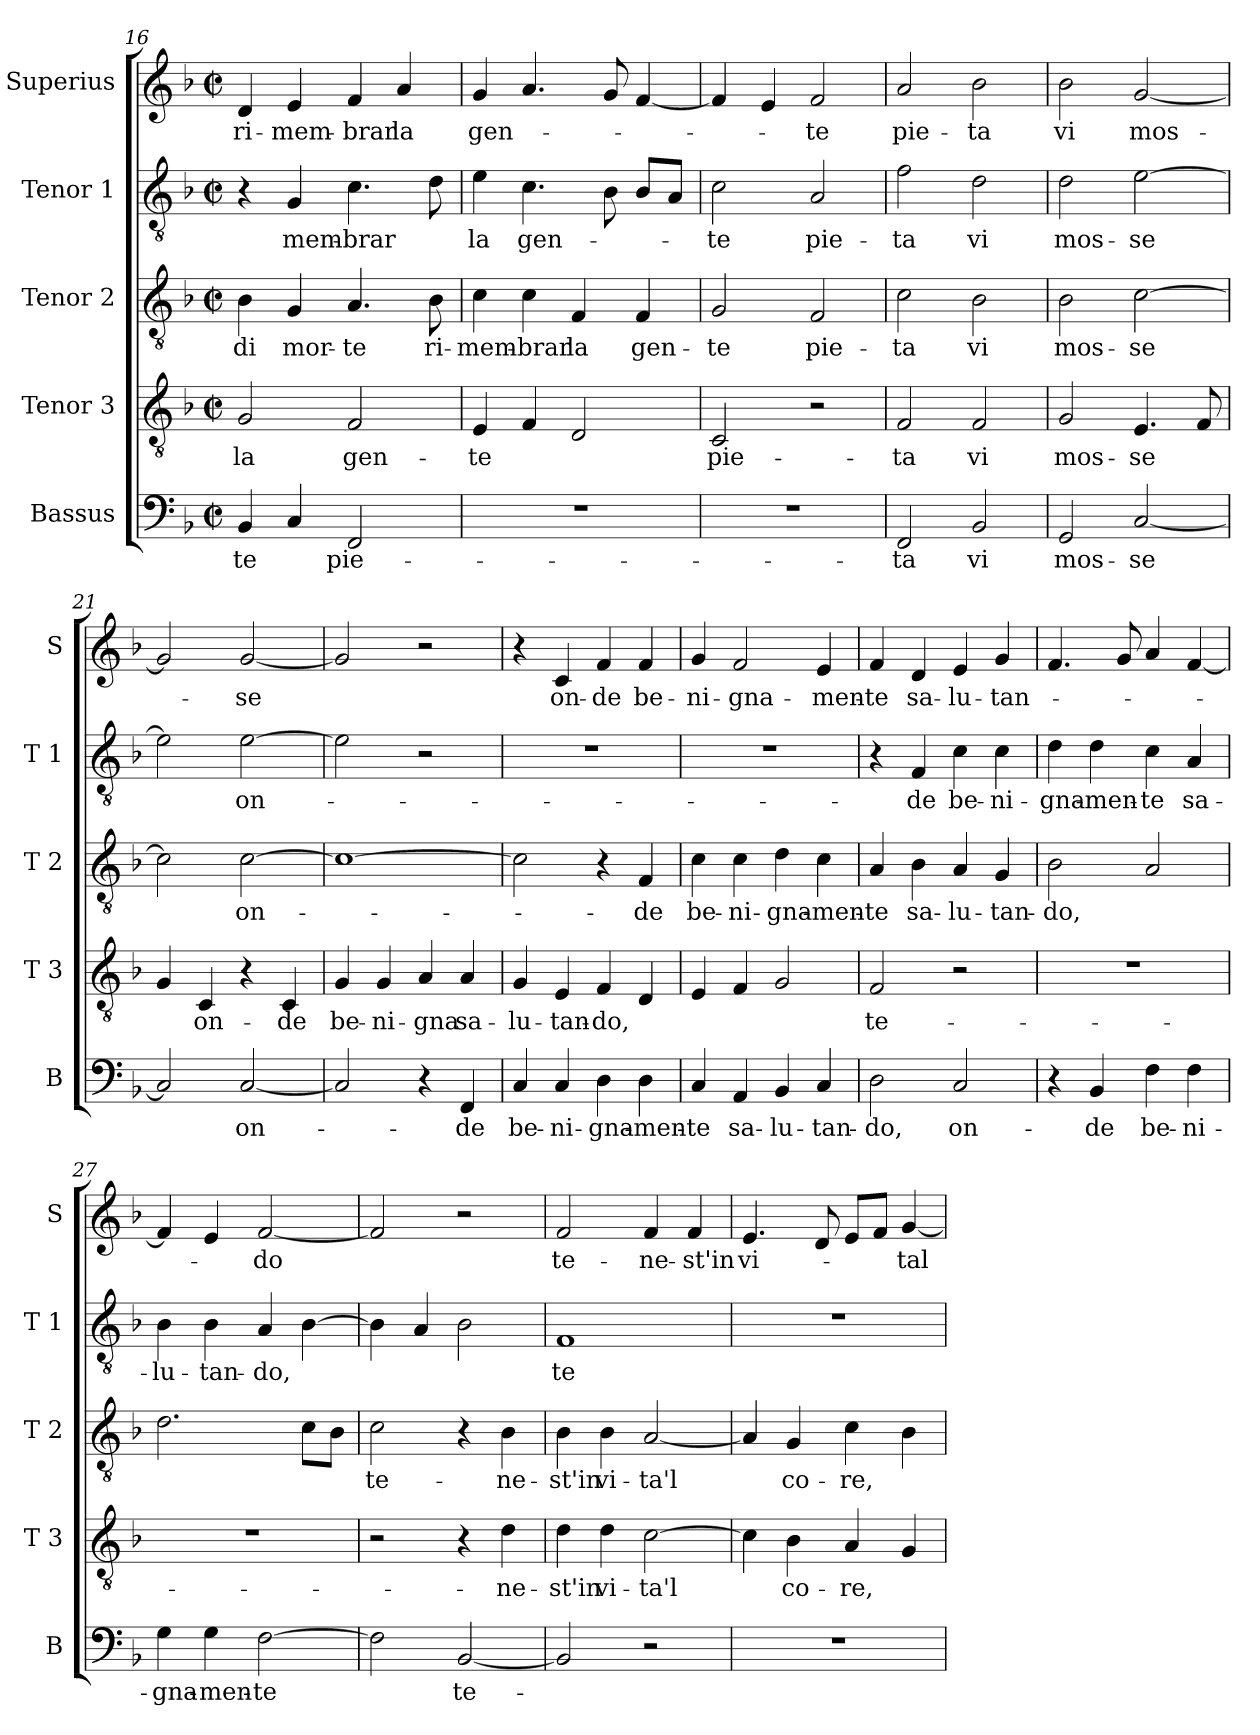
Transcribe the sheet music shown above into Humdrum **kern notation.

**kern	**text	**kern	**text	**kern	**text	**kern	**text	**kern	**text
*part5	*part5	*part4	*part4	*part3	*part3	*part2	*part2	*part1	*part1
*staff5	*staff5	*staff4	*staff4	*staff3	*staff3	*staff2	*staff2	*staff1	*staff1
*I"Bassus	*	*I"Tenor 3	*	*I"Tenor 2	*	*I"Tenor 1	*	*I"Superius	*
*I'B	*	*I'T 3	*	*I'T 2	*	*I'T 1	*	*I'S	*
*clefF4	*	*clefGv2	*	*clefGv2	*	*clefGv2	*	*clefG2	*
*k[b-]	*	*k[b-]	*	*k[b-]	*	*k[b-]	*	*k[b-]	*
*F:	*	*F:	*	*F:	*	*F:	*	*F:	*
*M2/2	*	*M2/2	*	*M2/2	*	*M2/2	*	*M2/2	*
*met(c|)	*	*met(c|)	*	*met(c|)	*	*met(c|)	*	*met(c|)	*
=16	=16	=16	=16	=16	=16	=16	=16	=16	=16
!	!LO:LY:b	!	!LO:LY:b	!	!LO:LY:b	!	!	!	!LO:LY:b
4BB-/	-te	2G/	la	4B-\	di	4r	.	4d/	ri-
!	!	!	!	!	!LO:LY:b	!	!LO:LY:b	!	!LO:LY:b
4C/	.	.	.	4G/	mor-	4G/	-mem-	4e/	-mem-
!	!LO:LY:b	!	!LO:LY:b	!	!LO:LY:b	!	!LO:LY:b	!	!LO:LY:b
2FF/	pie-	2F/	gen-	4.A/	-te	4.c\	-brar	4f/	-brar
!	!	!	!	!	!	!	!	!	!LO:LY:b
.	.	.	.	.	.	.	.	4a/	la
!	!	!	!	!	!LO:LY:b	!	!	!	!
.	.	.	.	8B-\	ri-	8d\	.	.	.
=17	=17	=17	=17	=17	=17	=17	=17	=17	=17
!	!	!	!LO:LY:b	!	!LO:LY:b	!	!LO:LY:b	!	!LO:LY:b
1r	.	4E/	-te	4c\	-mem-	4e\	la	4g/	gen-
!	!	!	!	!	!LO:LY:b	!	!LO:LY:b	!	!
.	.	4F/	.	4c\	-brar	4.c\	gen-	4.a/	.
!	!	!	!	!	!LO:LY:b	!	!	!	!
.	.	2D/	.	4F/	la	.	.	.	.
.	.	.	.	.	.	8B-\	.	8g/	.
!	!	!	!	!	!LO:LY:b	!	!	!	!
.	.	.	.	4F/	gen-	8B-/L	.	[4f/	.
.	.	.	.	.	.	8A/J	.	.	.
=18	=18	=18	=18	=18	=18	=18	=18	=18	=18
!	!	!	!LO:LY:b	!	!LO:LY:b	!	!LO:LY:b	!	!
1r	.	2C/	pie-	2G/	-te	2c\	-te	4f/]	.
.	.	.	.	.	.	.	.	4e/	.
!	!	!	!	!	!LO:LY:b	!	!LO:LY:b	!	!LO:LY:b
.	.	2r	.	2F/	pie-	2A/	pie-	2f/	-te
!!LO:LB:g=z
=19	=19	=19	=19	=19	=19	=19	=19	=19	=19
!	!LO:LY:b	!	!LO:LY:b	!	!LO:LY:b	!	!LO:LY:b	!	!LO:LY:b
2FF/	-ta	2F/	-ta	2c\	-ta	2f\	-ta	2a/	pie-
!	!LO:LY:b	!	!LO:LY:b	!	!LO:LY:b	!	!LO:LY:b	!	!LO:LY:b
2BB-/	vi	2F/	vi	2B-\	vi	2d\	vi	2b-\	-ta
=20	=20	=20	=20	=20	=20	=20	=20	=20	=20
!	!LO:LY:b	!	!LO:LY:b	!	!LO:LY:b	!	!LO:LY:b	!	!LO:LY:b
2GG/	mos-	2G/	mos-	2B-\	mos-	2d\	mos-	2b-\	vi
!	!LO:LY:b	!	!LO:LY:b	!	!LO:LY:b	!	!LO:LY:b	!	!LO:LY:b
[2C/	-se	4.E/	-se	[2c\	-se	[2e\	-se	[2g/	mos-
.	.	8F/	.	.	.	.	.	.	.
=21	=21	=21	=21	=21	=21	=21	=21	=21	=21
2C/]	.	4G/	.	2c\]	.	2e\]	.	2g/]	.
!	!	!	!LO:LY:b	!	!	!	!	!	!
.	.	4C/	on-	.	.	.	.	.	.
!	!LO:LY:b	!	!	!	!LO:LY:b	!	!LO:LY:b	!	!LO:LY:b
[2C/	on-	4r	.	[2c\	on-	[2e\	on-	[2g/	-se
!	!	!	!LO:LY:b	!	!	!	!	!	!
.	.	4C/	-de	.	.	.	.	.	.
=22	=22	=22	=22	=22	=22	=22	=22	=22	=22
!	!	!	!LO:LY:b	!	!	!	!	!	!
2C/]	.	4G/	be-	1c_	.	2e\]	.	2g/]	.
!	!	!	!LO:LY:b	!	!	!	!	!	!
.	.	4G/	-ni-	.	.	.	.	.	.
!	!	!	!LO:LY:b	!	!	!	!	!	!
4r	.	4A/	-gna	.	.	2r	.	2r	.
!	!LO:LY:b	!	!LO:LY:b	!	!	!	!	!	!
4FF/	-de	4A/	sa-	.	.	.	.	.	.
=23	=23	=23	=23	=23	=23	=23	=23	=23	=23
!	!LO:LY:b	!	!LO:LY:b	!	!	!	!	!	!
4C/	be-	4G/	-lu-	2c\]	.	1r	.	4r	.
!	!LO:LY:b	!	!LO:LY:b	!	!	!	!	!	!LO:LY:b
4C/	-ni-	4E/	-tan-	.	.	.	.	4c/	on-
!	!LO:LY:b	!	!LO:LY:b	!	!	!	!	!	!LO:LY:b
4D\	-gna-	4F/	-do,	4r	.	.	.	4f/	-de
!	!LO:LY:b	!	!	!	!LO:LY:b	!	!	!	!LO:LY:b
4D\	-men-	4D/	.	4F/	-de	.	.	4f/	be-
=24	=24	=24	=24	=24	=24	=24	=24	=24	=24
!	!LO:LY:b	!	!	!	!LO:LY:b	!	!	!	!LO:LY:b
4C/	-te	4E/	.	4c\	be-	1r	.	4g/	-ni-
!	!LO:LY:b	!	!	!	!LO:LY:b	!	!	!	!LO:LY:b
4AA/	sa-	4F/	.	4c\	-ni-	.	.	2f/	-gna-
!	!LO:LY:b	!	!	!	!LO:LY:b	!	!	!	!
4BB-/	-lu-	2G/	.	4d\	-gna-	.	.	.	.
!	!LO:LY:b	!	!	!	!LO:LY:b	!	!	!	!LO:LY:b
4C/	-tan-	.	.	4c\	-men-	.	.	4e/	-men-
!!LO:LB:g=z
=25	=25	=25	=25	=25	=25	=25	=25	=25	=25
!	!LO:LY:b	!	!LO:LY:b	!	!LO:LY:b	!	!	!	!LO:LY:b
2D\	-do,	2F/	te-	4A/	-te	4r	.	4f/	-te
!	!	!	!	!	!LO:LY:b	!	!LO:LY:b	!	!LO:LY:b
.	.	.	.	4B-\	sa-	4F/	-de	4d/	sa-
!	!LO:LY:b	!	!	!	!LO:LY:b	!	!LO:LY:b	!	!LO:LY:b
2C/	on-	2r	.	4A/	-lu-	4c\	be-	4e/	-lu-
!	!	!	!	!	!LO:LY:b	!	!LO:LY:b	!	!LO:LY:b
.	.	.	.	4G/	-tan-	4c\	-ni-	4g/	-tan-
=26	=26	=26	=26	=26	=26	=26	=26	=26	=26
!	!	!	!	!	!LO:LY:b	!	!LO:LY:b	!	!
4r	.	1r	.	2B-\	-do,	4d\	-gna-	4.f/	.
!	!LO:LY:b	!	!	!	!	!	!LO:LY:b	!	!
4BB-/	-de	.	.	.	.	4d\	-men-	.	.
.	.	.	.	.	.	.	.	8g/	.
!	!LO:LY:b	!	!	!	!	!	!LO:LY:b	!	!
4F\	be-	.	.	2A/	.	4c\	-te	4a/	.
!	!LO:LY:b	!	!	!	!	!	!LO:LY:b	!	!
4F\	-ni-	.	.	.	.	4A/	sa-	[4f/	.
=27	=27	=27	=27	=27	=27	=27	=27	=27	=27
!	!LO:LY:b	!	!	!	!	!	!LO:LY:b	!	!
4G\	-gna-	1r	.	2.d\	.	4B-\	-lu-	4f/]	.
!	!LO:LY:b	!	!	!	!	!	!LO:LY:b	!	!
4G\	-men-	.	.	.	.	4B-\	-tan-	4e/	.
!	!LO:LY:b	!	!	!	!	!	!LO:LY:b	!	!LO:LY:b
[2F\	-te	.	.	.	.	4A/	-do,	[2f/	-do
.	.	.	.	8c\L	.	[4B-\	.	.	.
.	.	.	.	8B-\J	.	.	.	.	.
=28	=28	=28	=28	=28	=28	=28	=28	=28	=28
!	!	!	!	!	!LO:LY:b	!	!	!	!
2F\]	.	2r	.	2c\	te-	4B-\]	.	2f/]	.
.	.	.	.	.	.	4A/	.	.	.
!	!LO:LY:b	!	!	!	!	!	!	!	!
[2BB-/	te-	4r	.	4r	.	2B-\	.	2r	.
!	!	!	!LO:LY:b	!	!LO:LY:b	!	!	!	!
.	.	4d\	-ne-	4B-\	-ne-	.	.	.	.
=29	=29	=29	=29	=29	=29	=29	=29	=29	=29
!	!	!	!LO:LY:b	!	!LO:LY:b	!	!LO:LY:b	!	!LO:LY:b
2BB-/]	.	4d\	-st'in	4B-\	-st'in	1F	te-	2f/	te-
!	!	!	!LO:LY:b	!	!LO:LY:b	!	!	!	!
.	.	4d\	vi-	4B-\	vi-	.	.	.	.
!	!	!	!LO:LY:b	!	!LO:LY:b	!	!	!	!LO:LY:b
2r	.	[2c\	-ta'l	[2A/	-ta'l	.	.	4f/	-ne-
!	!	!	!	!	!	!	!	!	!LO:LY:b
.	.	.	.	.	.	.	.	4f/	-st'in
=30	=30	=30	=30	=30	=30	=30	=30	=30	=30
!	!	!	!	!	!	!	!	!	!LO:LY:b
1r	.	4c\]	.	4A/]	.	1r	.	4.e/	vi-
!	!	!	!LO:LY:b	!	!LO:LY:b	!	!	!	!
.	.	4B-\	co-	4G/	co-	.	.	.	.
.	.	.	.	.	.	.	.	8d/	.
!	!	!	!LO:LY:b	!	!LO:LY:b	!	!	!	!
.	.	4A/	-re,	4c\	-re,	.	.	8e/L	.
.	.	.	.	.	.	.	.	8f/J	.
!	!	!	!	!	!	!	!	!	!LO:LY:b
.	.	4G/	.	4B-\	.	.	.	[4g/	-tal
=	=	=	=	=	=	=	=	=	=
*-	*-	*-	*-	*-	*-	*-	*-	*-	*-
